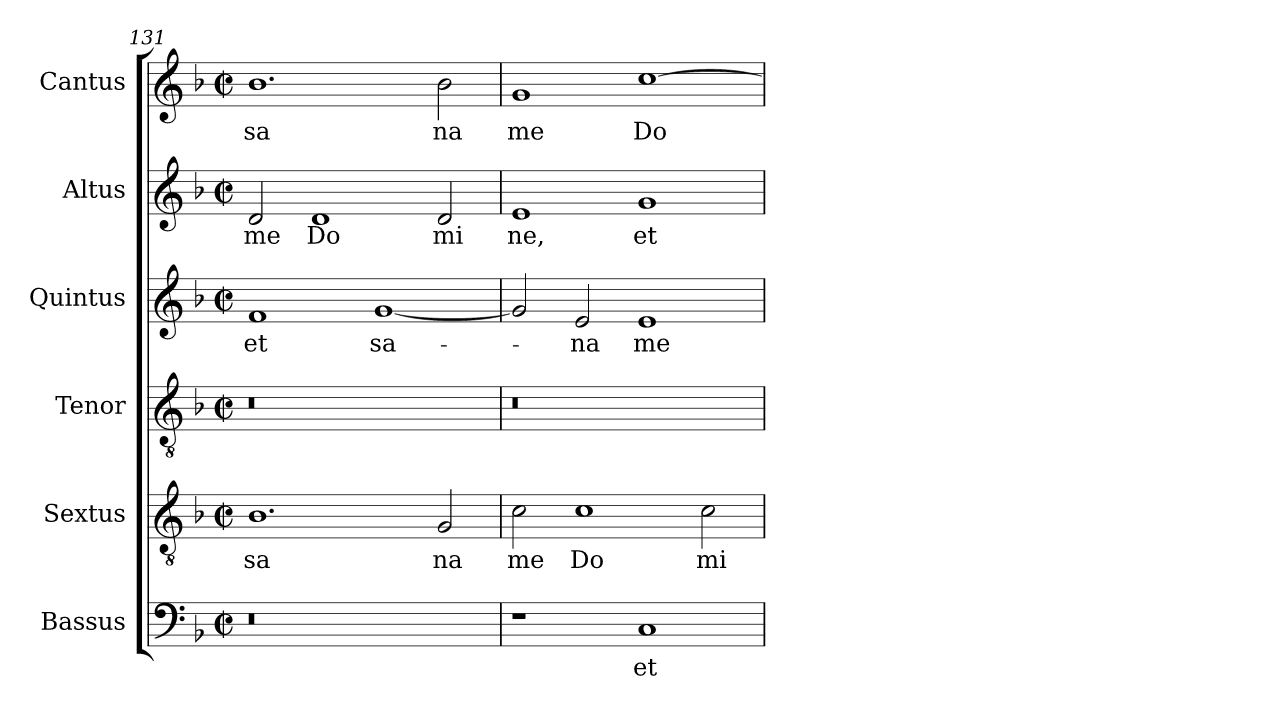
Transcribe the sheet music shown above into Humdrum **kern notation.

**kern	**text	**kern	**text	**kern	**kern	**text	**kern	**text	**kern	**text
*part6	*part6	*part5	*part5	*part4	*part3	*part3	*part2	*part2	*part1	*part1
*staff6	*staff6	*staff5	*staff5	*staff4	*staff3	*staff3	*staff2	*staff2	*staff1	*staff1
*I"Bassus	*	*I"Sextus	*	*I"Tenor	*I"Quintus	*	*I"Altus	*	*I"Cantus	*
!!LO:LB:g=z
*clefF4	*	*clefGv2	*	*clefGv2	*clefG2	*	*clefG2	*	*clefG2	*
*k[b-]	*	*k[b-]	*	*k[b-]	*k[b-]	*	*k[b-]	*	*k[b-]	*
*F:	*	*F:	*	*F:	*F:	*	*F:	*	*F:	*
*M2/2	*	*M2/2	*	*M2/2	*M2/2	*	*M2/2	*	*M2/2	*
*met(c|)	*	*met(c|)	*	*met(c|)	*met(c|)	*	*met(c|)	*	*met(c|)	*
=131	=131	=131	=131	=131	=131	=131	=131	=131	=131	=131
!	!	!	!LO:LY:b:cj	!	!	!LO:LY:b:cj	!	!LO:LY:b:cj	!	!LO:LY:b:cj
0r	.	1.B-	sa	0r	1f	et	2d/	me	1.b-	sa
!	!	!	!	!	!	!	!	!LO:LY:b:cj	!	!
.	.	.	.	.	.	.	1d	Do	.	.
!	!	!	!	!	!	!LO:LY:b:cj	!	!	!	!
.	.	.	.	.	[<1g	sa-	.	.	.	.
!	!	!	!LO:LY:b:cj	!	!	!	!	!LO:LY:b:cj	!	!LO:LY:b:cj
.	.	2G/	na	.	.	.	2d/	mi	2b-\	na
=132	=132	=132	=132	=132	=132	=132	=132	=132	=132	=132
!	!	!	!LO:LY:b:cj	!	!	!	!	!LO:LY:b:cj	!	!LO:LY:b:cj
1r	.	2c\	me	0r	2g/]	.	1e	ne,	1g	me
!	!	!	!LO:LY:b:cj	!	!	!LO:LY:b:cj	!	!	!	!
.	.	1c	Do	.	2e/	-na	.	.	.	.
!	!LO:LY:b:cj	!	!	!	!	!LO:LY:b:cj	!	!LO:LY:b:cj	!	!LO:LY:b:cj
1C	et	.	.	.	1e	me	1g	et	[>1cc	Do
!	!	!	!LO:LY:b:cj	!	!	!	!	!	!	!
.	.	2c\	mi	.	.	.	.	.	.	.
=	=	=	=	=	=	=	=	=	=	=
*-	*-	*-	*-	*-	*-	*-	*-	*-	*-	*-
